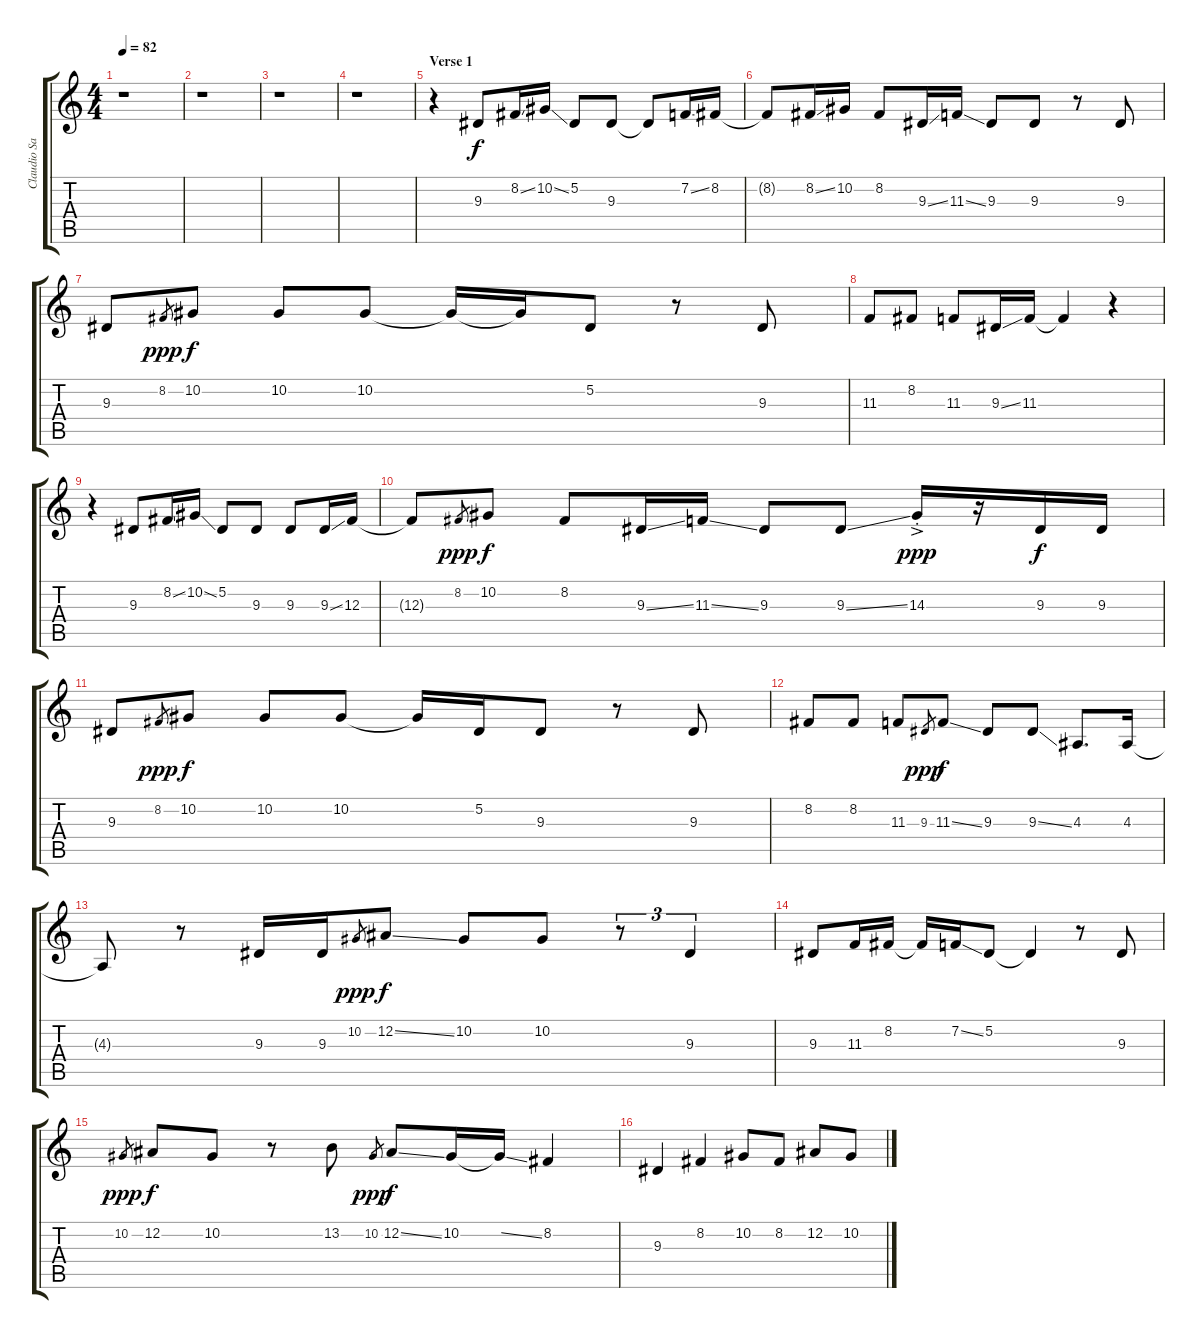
\track ("Claudio Sanchez (Vocals)" "Claudio Sa") {instrument violin}
\staff {score tabs}
\tuning (Eb4 Bb3 Gb3 Db3 Ab2 Eb2) {hide}
\ts (4 4)
\tempo 82
\clef g2
\ks c
r.1{dy f} |
r.1 |
r.1 |
r.1 |
\section ("" "Verse 1")
r.4 9.3.8 8.2{ss}.16 10.2{ss}.16 5.2.8 9.3.8 9.3{t}.8 7.2{ss}.16 8.2.16 |
8.2{t}.8 8.2{ss}.16 10.2.16 8.2.8 9.3{ss}.16 11.3{ss}.16 9.3.8 9.3.8 r.8 9.3.8 |
9.3.8 8.2.8{gr dy ppp} 10.2.8{dy f} 10.2.8 10.2.8 10.2{t}.16 10.2{t}.16 5.2.8 r.8 9.3.8 |
11.3.8 8.2.8 11.3.8 9.3{ss}.16 11.3.16 11.3{t}.4 r.4 |
r.4 9.3.8 8.2{ss}.16 10.2{ss}.16 5.2.8 9.3.8 9.3.8 9.3{ss}.16 12.3.16 |
12.3{t}.8 8.2.8{gr dy ppp} 10.2.8{dy f} 8.2.8 9.3{ss}.16 11.3{ss}.16 9.3.8 9.3{ss}.8 14.3{ac st}.16{dy ppp} r.16 9.3.16{dy f} 9.3.16 |
9.3.8 8.2.8{gr dy ppp} 10.2.8{dy f} 10.2.8 10.2.8 10.2{t}.16 5.2.16 9.3.8 r.8 9.3.8 |
8.2.8 8.2.8 11.3.8 9.3.8{gr dy ppp} 11.3{ss}.8{dy f} 9.3.8 9.3{ss}.8 4.3.8{d} 4.3.16 |
4.3{t}.8 r.8 9.3.16 9.3.16 10.2.8{gr dy ppp} 12.2{ss}.8{dy f} 10.2.8 10.2.8 r.8{tu (3 2)} 9.3.4{tu (3 2)} |
9.3.8 11.3.16 8.2.16 8.2{t}.16 7.2{ss}.16 5.2.8 5.2{t}.4 r.8 9.3.8 |
10.2.8{gr dy ppp} 12.2.8{dy f} 10.2.8 r.8 13.2.8 10.2.8{gr dy ppp} 12.2{ss}.8{dy f} 10.2.16 10.2{ss t}.16 8.2.4 |
9.3.4 8.2.4 10.2.8 8.2.8 12.2.8 10.2.8
